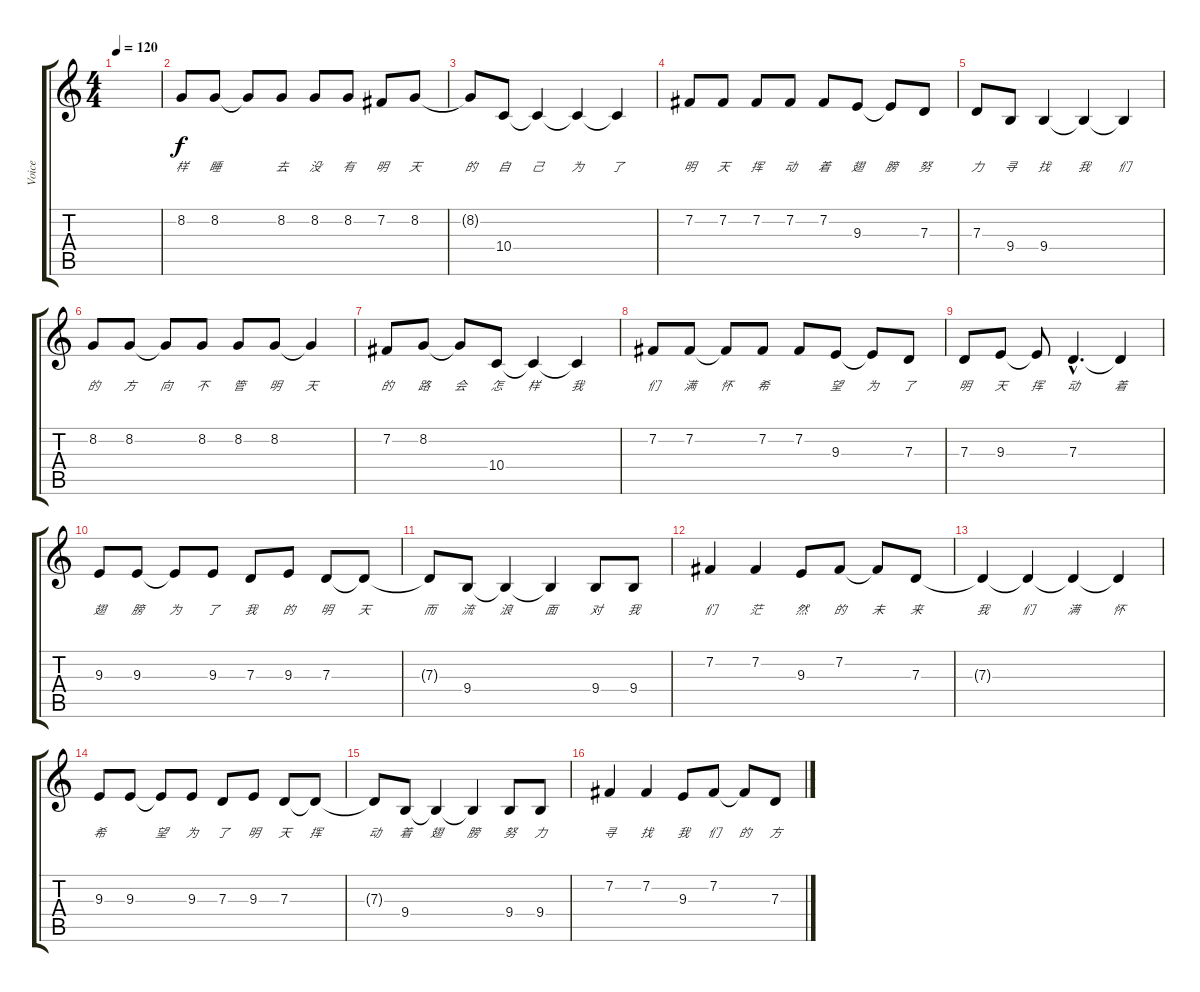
\track ("Voice" "Voice") {instrument ocarina}
\staff {score tabs}
\tuning (E4 B3 G3 D3 A2 E2) {hide}
\ts (4 4)
\tempo 120
\clef g2
\ks c
|
8.2.8{lyrics (0 "样") lyrics (1 "") lyrics (2 "") lyrics (3 "") lyrics (4 "")} 8.2.8{lyrics (0 "睡") lyrics (1 "") lyrics (2 "") lyrics (3 "") lyrics (4 "")} 8.2{t}.8{lyrics (0 "") lyrics (1 "") lyrics (2 "") lyrics (3 "") lyrics (4 "")} 8.2.8{lyrics (0 "去") lyrics (1 "") lyrics (2 "") lyrics (3 "") lyrics (4 "")} 8.2.8{lyrics (0 "没") lyrics (1 "") lyrics (2 "") lyrics (3 "") lyrics (4 "")} 8.2.8{lyrics (0 "有") lyrics (1 "") lyrics (2 "") lyrics (3 "") lyrics (4 "")} 7.2.8{lyrics (0 "明") lyrics (1 "") lyrics (2 "") lyrics (3 "") lyrics (4 "")} 8.2.8{lyrics (0 "天") lyrics (1 "") lyrics (2 "") lyrics (3 "") lyrics (4 "")} |
8.2{t}.8{lyrics (0 "的") lyrics (1 "") lyrics (2 "") lyrics (3 "") lyrics (4 "")} 10.4.8{lyrics (0 "自") lyrics (1 "") lyrics (2 "") lyrics (3 "") lyrics (4 "")} 10.4{t}.4{lyrics (0 "己") lyrics (1 "") lyrics (2 "") lyrics (3 "") lyrics (4 "")} 10.4{t}.4{lyrics (0 "为") lyrics (1 "") lyrics (2 "") lyrics (3 "") lyrics (4 "")} 10.4{t}.4{lyrics (0 "了") lyrics (1 "") lyrics (2 "") lyrics (3 "") lyrics (4 "")} |
7.2.8{lyrics (0 "明") lyrics (1 "") lyrics (2 "") lyrics (3 "") lyrics (4 "")} 7.2.8{lyrics (0 "天") lyrics (1 "") lyrics (2 "") lyrics (3 "") lyrics (4 "")} 7.2.8{lyrics (0 "挥") lyrics (1 "") lyrics (2 "") lyrics (3 "") lyrics (4 "")} 7.2.8{lyrics (0 "动") lyrics (1 "") lyrics (2 "") lyrics (3 "") lyrics (4 "")} 7.2.8{lyrics (0 "着") lyrics (1 "") lyrics (2 "") lyrics (3 "") lyrics (4 "")} 9.3.8{lyrics (0 "翅") lyrics (1 "") lyrics (2 "") lyrics (3 "") lyrics (4 "")} 9.3{t}.8{lyrics (0 "膀") lyrics (1 "") lyrics (2 "") lyrics (3 "") lyrics (4 "")} 7.3.8{lyrics (0 "努") lyrics (1 "") lyrics (2 "") lyrics (3 "") lyrics (4 "")} |
7.3.8{lyrics (0 "力") lyrics (1 "") lyrics (2 "") lyrics (3 "") lyrics (4 "")} 9.4.8{lyrics (0 "寻") lyrics (1 "") lyrics (2 "") lyrics (3 "") lyrics (4 "")} 9.4.4{lyrics (0 "找") lyrics (1 "") lyrics (2 "") lyrics (3 "") lyrics (4 "")} 9.4{t}.4{lyrics (0 "我") lyrics (1 "") lyrics (2 "") lyrics (3 "") lyrics (4 "")} 9.4{t}.4{lyrics (0 "们") lyrics (1 "") lyrics (2 "") lyrics (3 "") lyrics (4 "")} |
8.2.8{lyrics (0 "的") lyrics (1 "") lyrics (2 "") lyrics (3 "") lyrics (4 "")} 8.2.8{lyrics (0 "方") lyrics (1 "") lyrics (2 "") lyrics (3 "") lyrics (4 "")} 8.2{t}.8{lyrics (0 "向") lyrics (1 "") lyrics (2 "") lyrics (3 "") lyrics (4 "")} 8.2.8{lyrics (0 "不") lyrics (1 "") lyrics (2 "") lyrics (3 "") lyrics (4 "")} 8.2.8{lyrics (0 "管") lyrics (1 "") lyrics (2 "") lyrics (3 "") lyrics (4 "")} 8.2.8{lyrics (0 "明") lyrics (1 "") lyrics (2 "") lyrics (3 "") lyrics (4 "")} 8.2{t}.4{lyrics (0 "天") lyrics (1 "") lyrics (2 "") lyrics (3 "") lyrics (4 "")} |
7.2.8{lyrics (0 "的") lyrics (1 "") lyrics (2 "") lyrics (3 "") lyrics (4 "")} 8.2.8{lyrics (0 "路") lyrics (1 "") lyrics (2 "") lyrics (3 "") lyrics (4 "")} 8.2{t}.8{lyrics (0 "会") lyrics (1 "") lyrics (2 "") lyrics (3 "") lyrics (4 "")} 10.4.8{lyrics (0 "怎") lyrics (1 "") lyrics (2 "") lyrics (3 "") lyrics (4 "")} 10.4{t}.4{lyrics (0 "样") lyrics (1 "") lyrics (2 "") lyrics (3 "") lyrics (4 "")} 10.4{t}.4{lyrics (0 "我") lyrics (1 "") lyrics (2 "") lyrics (3 "") lyrics (4 "")} |
7.2.8{lyrics (0 "们") lyrics (1 "") lyrics (2 "") lyrics (3 "") lyrics (4 "")} 7.2.8{lyrics (0 "满") lyrics (1 "") lyrics (2 "") lyrics (3 "") lyrics (4 "")} 7.2{t}.8{lyrics (0 "怀") lyrics (1 "") lyrics (2 "") lyrics (3 "") lyrics (4 "")} 7.2.8{lyrics (0 "希") lyrics (1 "") lyrics (2 "") lyrics (3 "") lyrics (4 "")} 7.2.8{lyrics (0 "") lyrics (1 "") lyrics (2 "") lyrics (3 "") lyrics (4 "")} 9.3.8{lyrics (0 "望") lyrics (1 "") lyrics (2 "") lyrics (3 "") lyrics (4 "")} 9.3{t}.8{lyrics (0 "为") lyrics (1 "") lyrics (2 "") lyrics (3 "") lyrics (4 "")} 7.3.8{lyrics (0 "了") lyrics (1 "") lyrics (2 "") lyrics (3 "") lyrics (4 "")} |
7.3.8{lyrics (0 "明") lyrics (1 "") lyrics (2 "") lyrics (3 "") lyrics (4 "")} 9.3.8{lyrics (0 "天") lyrics (1 "") lyrics (2 "") lyrics (3 "") lyrics (4 "")} 9.3{t}.8{lyrics (0 "挥") lyrics (1 "") lyrics (2 "") lyrics (3 "") lyrics (4 "")} 7.3{hac}.4{d lyrics (0 "动") lyrics (1 "") lyrics (2 "") lyrics (3 "") lyrics (4 "")} 7.3{t}.4{lyrics (0 "着") lyrics (1 "") lyrics (2 "") lyrics (3 "") lyrics (4 "")} |
9.3.8{lyrics (0 "翅") lyrics (1 "") lyrics (2 "") lyrics (3 "") lyrics (4 "")} 9.3.8{lyrics (0 "膀") lyrics (1 "") lyrics (2 "") lyrics (3 "") lyrics (4 "")} 9.3{t}.8{lyrics (0 "为") lyrics (1 "") lyrics (2 "") lyrics (3 "") lyrics (4 "")} 9.3.8{lyrics (0 "了") lyrics (1 "") lyrics (2 "") lyrics (3 "") lyrics (4 "")} 7.3.8{lyrics (0 "我") lyrics (1 "") lyrics (2 "") lyrics (3 "") lyrics (4 "")} 9.3.8{lyrics (0 "的") lyrics (1 "") lyrics (2 "") lyrics (3 "") lyrics (4 "")} 7.3.8{lyrics (0 "明") lyrics (1 "") lyrics (2 "") lyrics (3 "") lyrics (4 "")} 7.3{t}.8{lyrics (0 "天") lyrics (1 "") lyrics (2 "") lyrics (3 "") lyrics (4 "")} |
7.3{t}.8{lyrics (0 "而") lyrics (1 "") lyrics (2 "") lyrics (3 "") lyrics (4 "")} 9.4.8{lyrics (0 "流") lyrics (1 "") lyrics (2 "") lyrics (3 "") lyrics (4 "")} 9.4{t}.4{lyrics (0 "浪") lyrics (1 "") lyrics (2 "") lyrics (3 "") lyrics (4 "")} 9.4{t}.4{lyrics (0 "面") lyrics (1 "") lyrics (2 "") lyrics (3 "") lyrics (4 "")} 9.4.8{lyrics (0 "对") lyrics (1 "") lyrics (2 "") lyrics (3 "") lyrics (4 "")} 9.4.8{lyrics (0 "我") lyrics (1 "") lyrics (2 "") lyrics (3 "") lyrics (4 "")} |
7.2.4{lyrics (0 "们") lyrics (1 "") lyrics (2 "") lyrics (3 "") lyrics (4 "")} 7.2.4{lyrics (0 "茫") lyrics (1 "") lyrics (2 "") lyrics (3 "") lyrics (4 "")} 9.3.8{lyrics (0 "然") lyrics (1 "") lyrics (2 "") lyrics (3 "") lyrics (4 "")} 7.2.8{lyrics (0 "的") lyrics (1 "") lyrics (2 "") lyrics (3 "") lyrics (4 "")} 7.2{t}.8{lyrics (0 "未") lyrics (1 "") lyrics (2 "") lyrics (3 "") lyrics (4 "")} 7.3.8{lyrics (0 "来") lyrics (1 "") lyrics (2 "") lyrics (3 "") lyrics (4 "")} |
7.3{t}.4{lyrics (0 "我") lyrics (1 "") lyrics (2 "") lyrics (3 "") lyrics (4 "")} 7.3{t}.4{lyrics (0 "们") lyrics (1 "") lyrics (2 "") lyrics (3 "") lyrics (4 "")} 7.3{t}.4{lyrics (0 "满") lyrics (1 "") lyrics (2 "") lyrics (3 "") lyrics (4 "")} 7.3{t}.4{lyrics (0 "怀") lyrics (1 "") lyrics (2 "") lyrics (3 "") lyrics (4 "")} |
9.3.8{lyrics (0 "希") lyrics (1 "") lyrics (2 "") lyrics (3 "") lyrics (4 "")} 9.3.8{lyrics (0 "") lyrics (1 "") lyrics (2 "") lyrics (3 "") lyrics (4 "")} 9.3{t}.8{lyrics (0 "望") lyrics (1 "") lyrics (2 "") lyrics (3 "") lyrics (4 "")} 9.3.8{lyrics (0 "为") lyrics (1 "") lyrics (2 "") lyrics (3 "") lyrics (4 "")} 7.3.8{lyrics (0 "了") lyrics (1 "") lyrics (2 "") lyrics (3 "") lyrics (4 "")} 9.3.8{lyrics (0 "明") lyrics (1 "") lyrics (2 "") lyrics (3 "") lyrics (4 "")} 7.3.8{lyrics (0 "天") lyrics (1 "") lyrics (2 "") lyrics (3 "") lyrics (4 "")} 7.3{t}.8{lyrics (0 "挥") lyrics (1 "") lyrics (2 "") lyrics (3 "") lyrics (4 "")} |
7.3{t}.8{lyrics (0 "动") lyrics (1 "") lyrics (2 "") lyrics (3 "") lyrics (4 "")} 9.4.8{lyrics (0 "着") lyrics (1 "") lyrics (2 "") lyrics (3 "") lyrics (4 "")} 9.4{t}.4{lyrics (0 "翅") lyrics (1 "") lyrics (2 "") lyrics (3 "") lyrics (4 "")} 9.4{t}.4{lyrics (0 "膀") lyrics (1 "") lyrics (2 "") lyrics (3 "") lyrics (4 "")} 9.4.8{lyrics (0 "努") lyrics (1 "") lyrics (2 "") lyrics (3 "") lyrics (4 "")} 9.4.8{lyrics (0 "力") lyrics (1 "") lyrics (2 "") lyrics (3 "") lyrics (4 "")} |
7.2.4{lyrics (0 "寻") lyrics (1 "") lyrics (2 "") lyrics (3 "") lyrics (4 "")} 7.2.4{lyrics (0 "找") lyrics (1 "") lyrics (2 "") lyrics (3 "") lyrics (4 "")} 9.3.8{lyrics (0 "我") lyrics (1 "") lyrics (2 "") lyrics (3 "") lyrics (4 "")} 7.2.8{lyrics (0 "们") lyrics (1 "") lyrics (2 "") lyrics (3 "") lyrics (4 "")} 7.2{t}.8{lyrics (0 "的") lyrics (1 "") lyrics (2 "") lyrics (3 "") lyrics (4 "")} 7.3.8{lyrics (0 "方") lyrics (1 "") lyrics (2 "") lyrics (3 "") lyrics (4 "")}
